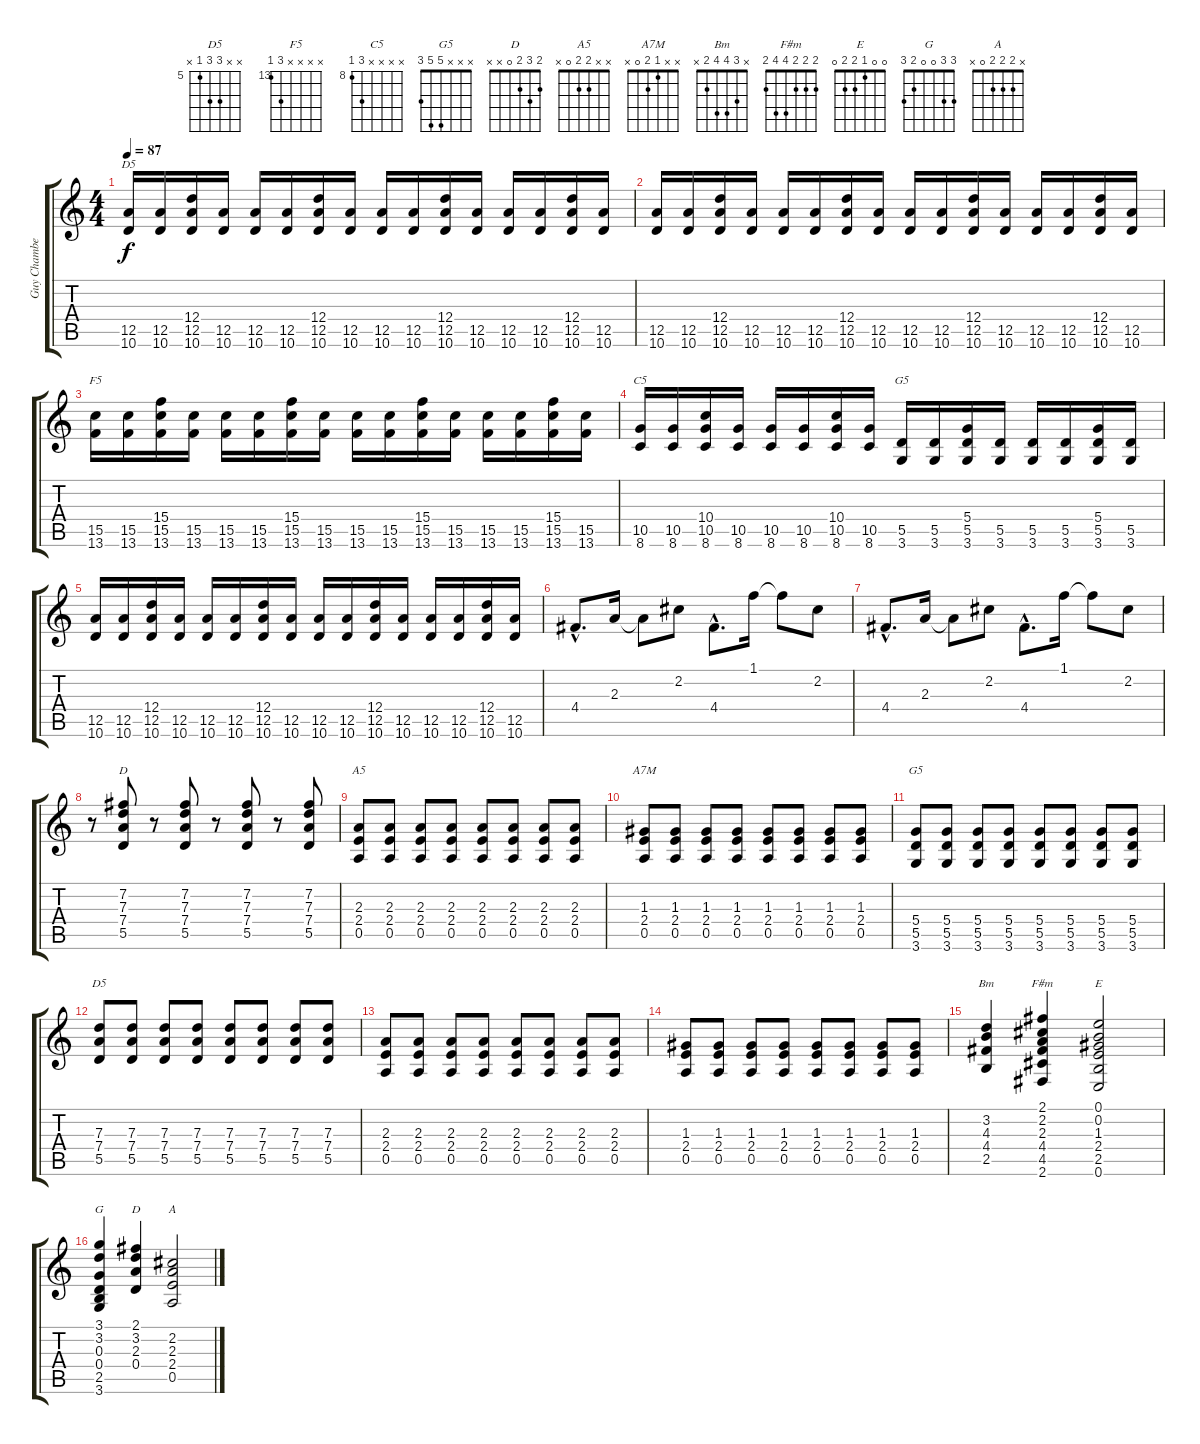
\track ("Guy Chambers" "Guy Chambe") {instrument overdrivenguitar}
\staff {score tabs}
\tuning (E4 B3 G3 D3 A2 E2) {hide}
\chord ("D5" x x x x 12 10) {firstfret 10}
\chord ("F5" x x x x 15 13) {firstfret 13}
\chord ("C5" x x x x 10 8) {firstfret 8}
\chord ("G5" x x x x 5 3)
\chord ("D" x 7 7 7 5 x) {firstfret 5}
\chord ("A5" x x 2 2 0 x)
\chord ("A7M" x x 1 2 0 x)
\chord ("G5" x x x 5 5 3)
\chord ("D5" x x 7 7 5 x) {firstfret 5}
\chord ("Bm" x 3 4 4 2 x)
\chord ("F#m" 2 2 2 4 4 2)
\chord ("E" 0 0 1 2 2 0)
\chord ("G" 3 3 0 0 2 3)
\chord ("D" 2 3 2 0 x x)
\chord ("A" x 2 2 2 0 x)
\ts (4 4)
\tempo 87
\clef g2
\ks c
(12.5 10.6).16{ch "D5" dy f} (12.5 10.6).16 (12.4 12.5 10.6).16 (12.5 10.6).16 (12.5 10.6).16 (12.5 10.6).16 (12.4 12.5 10.6).16 (12.5 10.6).16 (12.5 10.6).16 (12.5 10.6).16 (12.4 12.5 10.6).16 (12.5 10.6).16 (12.5 10.6).16 (12.5 10.6).16 (12.4 12.5 10.6).16 (12.5 10.6).16 |
(12.5 10.6).16 (12.5 10.6).16 (12.4 12.5 10.6).16 (12.5 10.6).16 (12.5 10.6).16 (12.5 10.6).16 (12.4 12.5 10.6).16 (12.5 10.6).16 (12.5 10.6).16 (12.5 10.6).16 (12.4 12.5 10.6).16 (12.5 10.6).16 (12.5 10.6).16 (12.5 10.6).16 (12.4 12.5 10.6).16 (12.5 10.6).16 |
(15.5 13.6).16{ch "F5"} (15.5 13.6).16 (15.4 15.5 13.6).16 (15.5 13.6).16 (15.5 13.6).16 (15.5 13.6).16 (15.4 15.5 13.6).16 (15.5 13.6).16 (15.5 13.6).16 (15.5 13.6).16 (15.4 15.5 13.6).16 (15.5 13.6).16 (15.5 13.6).16 (15.5 13.6).16 (15.4 15.5 13.6).16 (15.5 13.6).16 |
(10.5 8.6).16{ch "C5"} (10.5 8.6).16 (10.4 10.5 8.6).16 (10.5 8.6).16 (10.5 8.6).16 (10.5 8.6).16 (10.4 10.5 8.6).16 (10.5 8.6).16 (5.5 3.6).16{ch "G5"} (5.5 3.6).16 (5.4 5.5 3.6).16 (5.5 3.6).16 (5.5 3.6).16 (5.5 3.6).16 (5.4 5.5 3.6).16 (5.5 3.6).16 |
(12.5 10.6).16 (12.5 10.6).16 (12.4 12.5 10.6).16 (12.5 10.6).16 (12.5 10.6).16 (12.5 10.6).16 (12.4 12.5 10.6).16 (12.5 10.6).16 (12.5 10.6).16 (12.5 10.6).16 (12.4 12.5 10.6).16 (12.5 10.6).16 (12.5 10.6).16 (12.5 10.6).16 (12.4 12.5 10.6).16 (12.5 10.6).16 |
4.4{hac}.8{d} 2.3.16 2.3{t}.8 2.2.8 4.4{hac}.8{d} 1.1.16 1.1{t}.8 2.2.8 |
4.4{hac}.8{d} 2.3.16 2.3{t}.8 2.2.8 4.4{hac}.8{d} 1.1.16 1.1{t}.8 2.2.8 |
r.8 (7.2 7.3 7.4 5.5).8{ch "D"} r.8 (7.2 7.3 7.4 5.5).8 r.8 (7.2 7.3 7.4 5.5).8 r.8 (7.2 7.3 7.4 5.5).8 |
(2.3 2.4 0.5).8{ch "A5"} (2.3 2.4 0.5).8 (2.3 2.4 0.5).8 (2.3 2.4 0.5).8 (2.3 2.4 0.5).8 (2.3 2.4 0.5).8 (2.3 2.4 0.5).8 (2.3 2.4 0.5).8 |
(1.3 2.4 0.5).8{ch "A7M"} (1.3 2.4 0.5).8 (1.3 2.4 0.5).8 (1.3 2.4 0.5).8 (1.3 2.4 0.5).8 (1.3 2.4 0.5).8 (1.3 2.4 0.5).8 (1.3 2.4 0.5).8 |
(5.4 5.5 3.6).8{ch "G5"} (5.4 5.5 3.6).8 (5.4 5.5 3.6).8 (5.4 5.5 3.6).8 (5.4 5.5 3.6).8 (5.4 5.5 3.6).8 (5.4 5.5 3.6).8 (5.4 5.5 3.6).8 |
(7.3 7.4 5.5).8{ch "D5"} (7.3 7.4 5.5).8 (7.3 7.4 5.5).8 (7.3 7.4 5.5).8 (7.3 7.4 5.5).8 (7.3 7.4 5.5).8 (7.3 7.4 5.5).8 (7.3 7.4 5.5).8 |
(2.3 2.4 0.5).8 (2.3 2.4 0.5).8 (2.3 2.4 0.5).8 (2.3 2.4 0.5).8 (2.3 2.4 0.5).8 (2.3 2.4 0.5).8 (2.3 2.4 0.5).8 (2.3 2.4 0.5).8 |
(1.3 2.4 0.5).8 (1.3 2.4 0.5).8 (1.3 2.4 0.5).8 (1.3 2.4 0.5).8 (1.3 2.4 0.5).8 (1.3 2.4 0.5).8 (1.3 2.4 0.5).8 (1.3 2.4 0.5).8 |
(3.2 4.3 4.4 2.5).4{ch "Bm"} (2.1 2.2 2.3 4.4 4.5 2.6).4{ch "F#m"} (0.1 0.2 1.3 2.4 2.5 0.6).2{ch "E"} |
(3.1 3.2 0.3 0.4 2.5 3.6).4{ch "G"} (2.1 3.2 2.3 0.4).4{ch "D"} (2.2 2.3 2.4 0.5).2{ch "A"}
